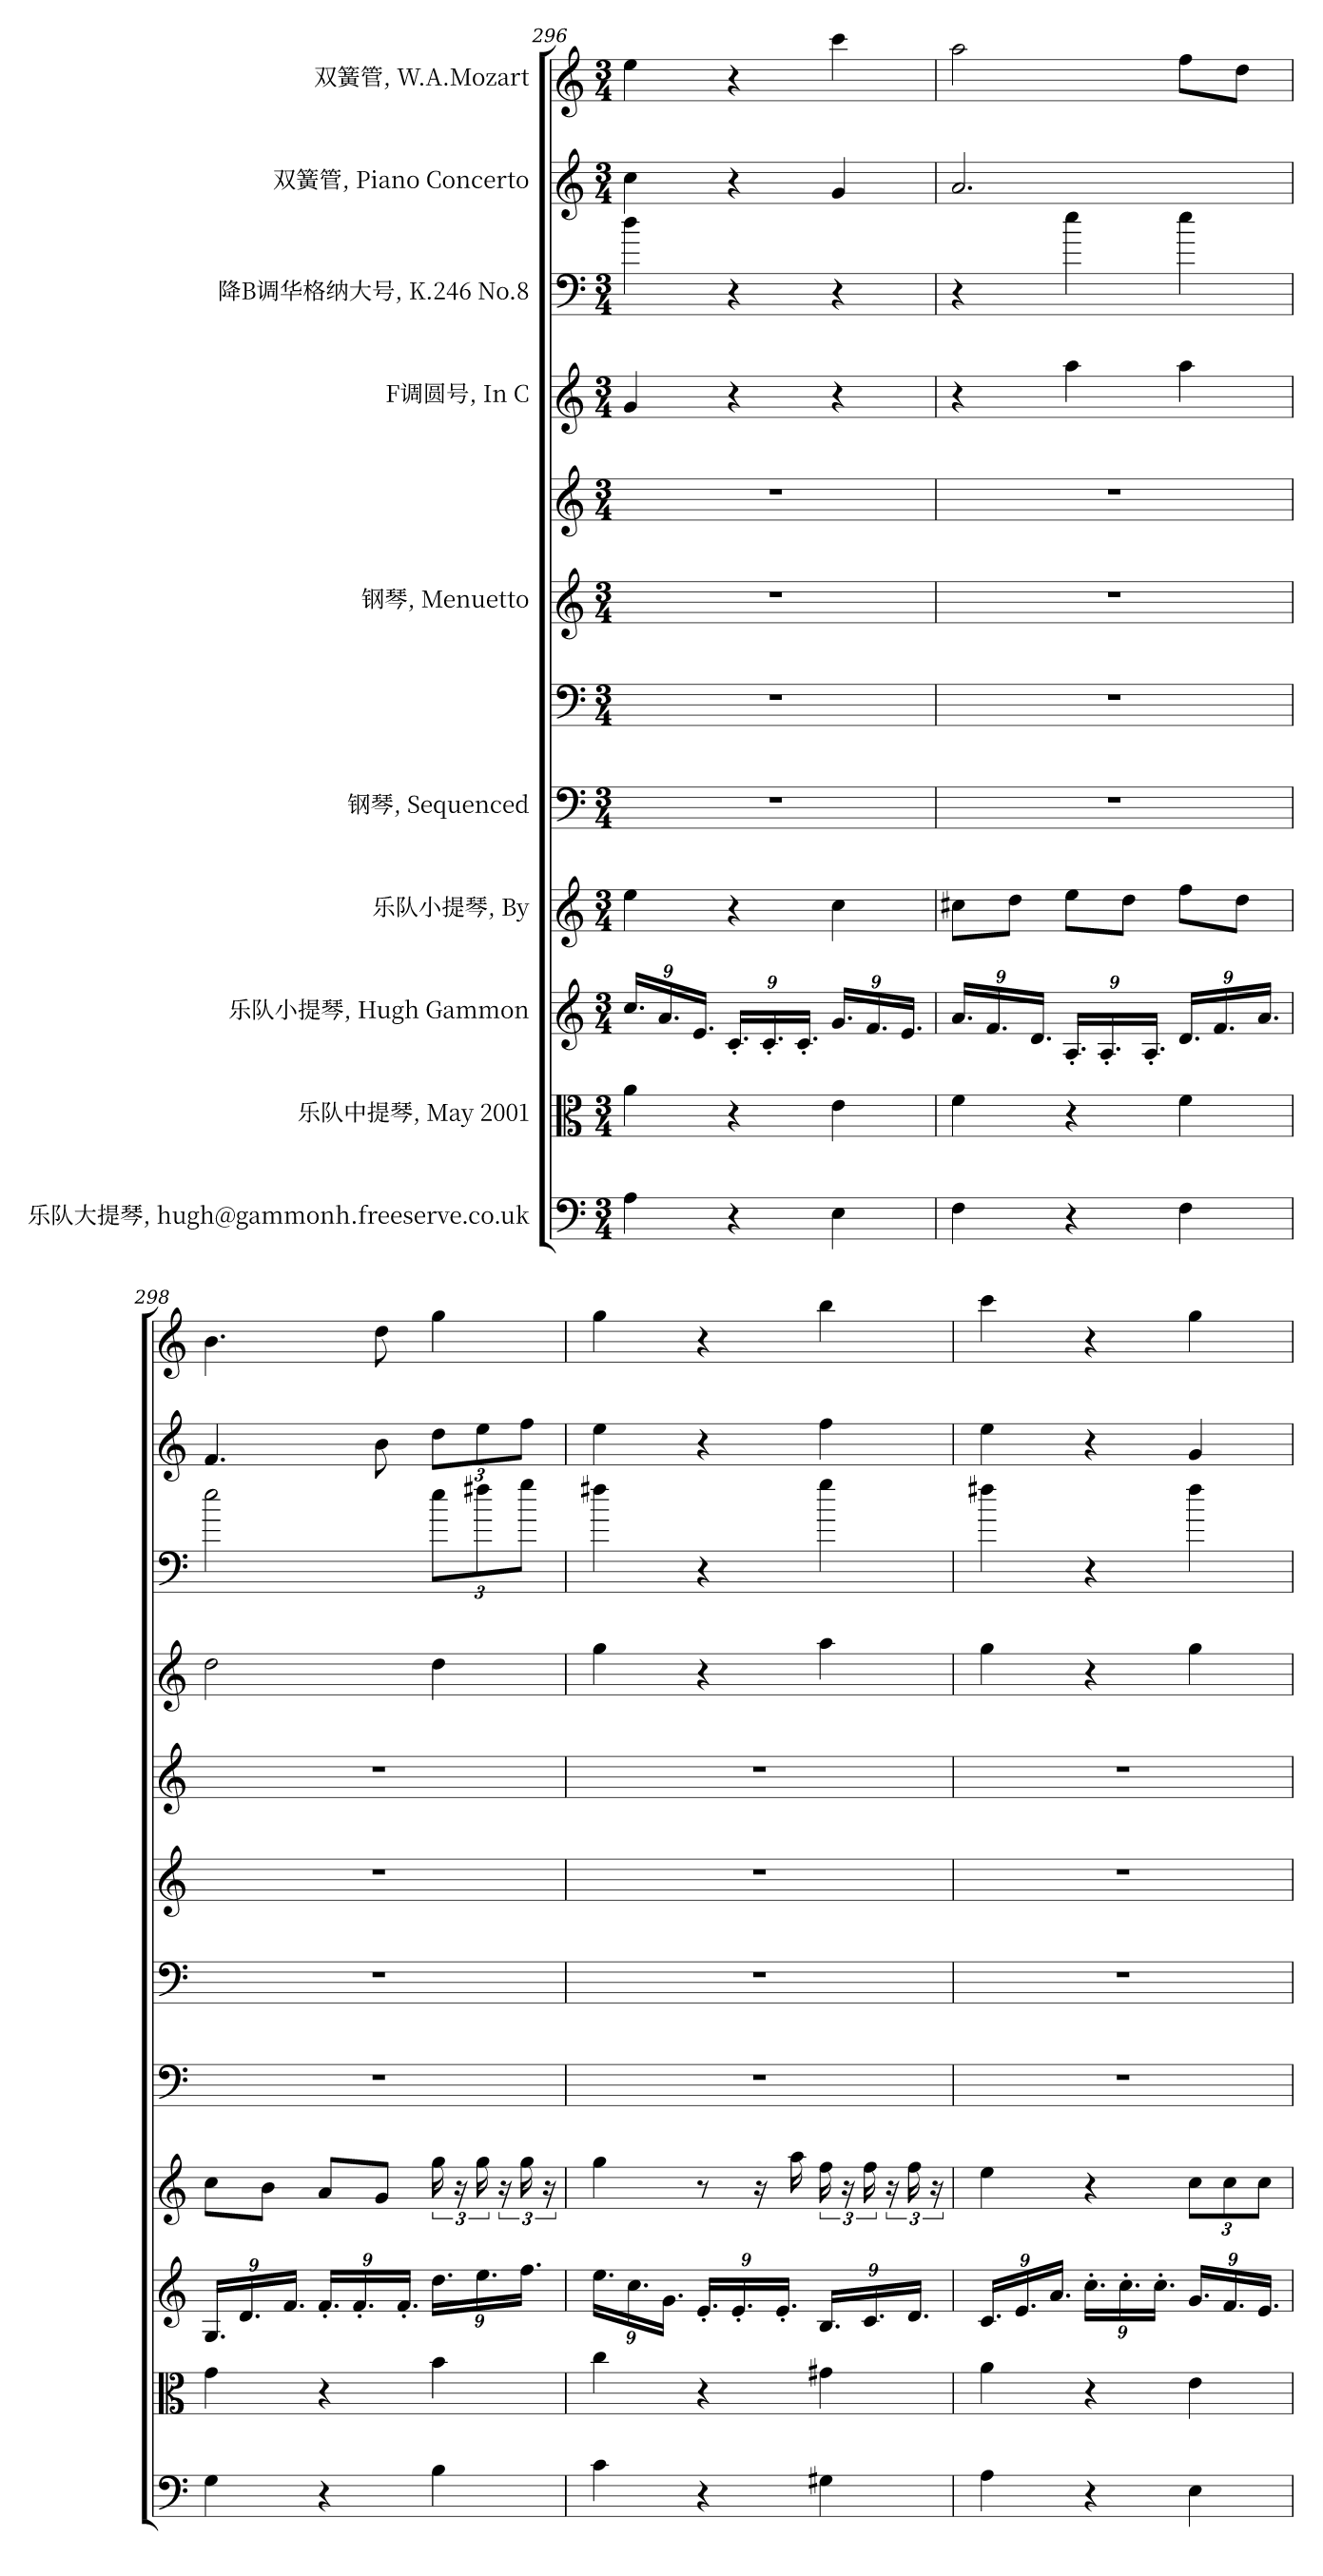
**kern	**kern	**kern	**kern	**kern	**kern	**kern	**kern	**kern	**kern	**kern	**kern
*part10	*part9	*part8	*part7	*part6	*part6	*part5	*part5	*part4	*part3	*part2	*part1
*staff12	*staff11	*staff10	*staff9	*staff8	*staff7	*staff6	*staff5	*staff4	*staff3	*staff2	*staff1
*I"乐队大提琴, hugh@gammonh.freeserve.co.uk	*I"乐队中提琴, May 2001	*I"乐队小提琴, Hugh Gammon	*I"乐队小提琴,         By	*I"钢琴, Sequenced	*	*I"钢琴, Menuetto	*	*I"F调圆号, In C	*I"降B调华格纳大号, K.246 No.8	*I"双簧管, Piano Concerto	*I"双簧管, W.A.Mozart
*clefF4	*clefC3	*clefG2	*clefG2	*clefF4	*clefF4	*clefG2	*clefG2	*clefG2	*clefF4	*clefG2	*clefG2
*	*	*	*	*	*	*	*	*ITrd4c7	*ITrd1c2	*	*
*k[]	*k[]	*k[]	*k[]	*k[]	*k[]	*k[]	*k[]	*k[b-]	*k[b-e-]	*k[]	*k[]
*M3/4	*M3/4	*M3/4	*M3/4	*M3/4	*M3/4	*M3/4	*M3/4	*M3/4	*M3/4	*M3/4	*M3/4
*	*	*Xbrackettup	*	*	*	*	*	*	*	*	*
=296	=296	=296	=296	=296	=296	=296	=296	=296	=296	=296	=296
4A\	4a\	18.cc/LL	4ee\	2.r	2.r	2.r	2.r	4c/	4cc\	4cc\	4ee\
.	.	18.a/	.	.	.	.	.	.	.	.	.
.	.	18.e/JJ	.	.	.	.	.	.	.	.	.
4r	4r	18.c'/LL	4r	.	.	.	.	4r	4r	4r	4r
.	.	18.c'/	.	.	.	.	.	.	.	.	.
.	.	18.c'/JJ	.	.	.	.	.	.	.	.	.
4E\	4e\	18.g/LL	4cc\	.	.	.	.	4r	4r	4g/	4ccc\
.	.	18.f/	.	.	.	.	.	.	.	.	.
.	.	18.e/JJ	.	.	.	.	.	.	.	.	.
!!LO:PB:g=z
=297	=297	=297	=297	=297	=297	=297	=297	=297	=297	=297	=297
4F\	4f\	18.a/LL	8cc#X\L	2.r	2.r	2.r	2.r	4r	4r	2.a/	2aa\
.	.	18.f/	.	.	.	.	.	.	.	.	.
.	.	.	8dd\J	.	.	.	.	.	.	.	.
.	.	18.d/JJ	.	.	.	.	.	.	.	.	.
4r	4r	18.A'/LL	8ee\L	.	.	.	.	4dd\	4dd\	.	.
.	.	18.A'/	.	.	.	.	.	.	.	.	.
.	.	.	8dd\J	.	.	.	.	.	.	.	.
.	.	18.A'/JJ	.	.	.	.	.	.	.	.	.
4F\	4f\	18.d/LL	8ff\L	.	.	.	.	4dd\	4dd\	.	8ff\L
.	.	18.f/	.	.	.	.	.	.	.	.	.
.	.	.	8dd\J	.	.	.	.	.	.	.	8dd\J
.	.	18.a/JJ	.	.	.	.	.	.	.	.	.
=298	=298	=298	=298	=298	=298	=298	=298	=298	=298	=298	=298
4G\	4g\	18.G/LL	8cc\L	2.r	2.r	2.r	2.r	2g\	2dd\	4.f/	4.b\
.	.	18.d/	.	.	.	.	.	.	.	.	.
.	.	.	8b\J	.	.	.	.	.	.	.	.
.	.	18.f/JJ	.	.	.	.	.	.	.	.	.
4r	4r	18.f'/LL	8a/L	.	.	.	.	.	.	.	.
.	.	18.f'/	.	.	.	.	.	.	.	.	.
.	.	.	8g/J	.	.	.	.	.	.	8b\	8dd\
.	.	18.f'/JJ	.	.	.	.	.	.	.	.	.
*	*	*	*	*	*	*	*	*	*Xbrackettup	*Xbrackettup	*
4B\	4b\	18.dd\LL	24gg\	.	.	.	.	4g\	12dd\L	12dd\L	4gg\
.	.	.	24r	.	.	.	.	.	.	.	.
.	.	18.ee\	24gg\	.	.	.	.	.	12een\	12ee\	.
.	.	.	24r	.	.	.	.	.	.	.	.
.	.	18.ff\JJ	24gg\	.	.	.	.	.	12ff\J	12ff\J	.
.	.	.	24r	.	.	.	.	.	.	.	.
!!LO:PB:g=z
=299	=299	=299	=299	=299	=299	=299	=299	=299	=299	=299	=299
4c\	4cc\	18.ee\LL	4gg\	2.r	2.r	2.r	2.r	4cc\	4een\	4ee\	4gg\
.	.	18.cc\	.	.	.	.	.	.	.	.	.
.	.	18.g\JJ	.	.	.	.	.	.	.	.	.
4r	4r	18.e'/LL	8r	.	.	.	.	4r	4r	4r	4r
.	.	18.e'/	.	.	.	.	.	.	.	.	.
.	.	.	16r	.	.	.	.	.	.	.	.
.	.	18.e'/JJ	.	.	.	.	.	.	.	.	.
.	.	.	16aa\	.	.	.	.	.	.	.	.
4G#X\	4g#X\	18.B/LL	24ff\	.	.	.	.	4dd\	4ff\	4ff\	4bb\
.	.	.	24r	.	.	.	.	.	.	.	.
.	.	18.c/	24ff\	.	.	.	.	.	.	.	.
.	.	.	24r	.	.	.	.	.	.	.	.
.	.	18.d/JJ	24ff\	.	.	.	.	.	.	.	.
.	.	.	24r	.	.	.	.	.	.	.	.
=300	=300	=300	=300	=300	=300	=300	=300	=300	=300	=300	=300
4A\	4a\	18.c/LL	4ee\	2.r	2.r	2.r	2.r	4cc\	4een\	4ee\	4ccc\
.	.	18.e/	.	.	.	.	.	.	.	.	.
.	.	18.a/JJ	.	.	.	.	.	.	.	.	.
4r	4r	18.cc'\LL	4r	.	.	.	.	4r	4r	4r	4r
.	.	18.cc'\	.	.	.	.	.	.	.	.	.
.	.	18.cc'\JJ	.	.	.	.	.	.	.	.	.
*	*	*	*Xbrackettup	*	*	*	*	*	*	*	*
4E\	4e\	18.g/LL	12cc\L	.	.	.	.	4cc\	4ee\	4g/	4gg\
.	.	18.f/	12cc\	.	.	.	.	.	.	.	.
.	.	18.e/JJ	12cc\J	.	.	.	.	.	.	.	.
=	=	=	=	=	=	=	=	=	=	=	=
*-	*-	*-	*-	*-	*-	*-	*-	*-	*-	*-	*-
